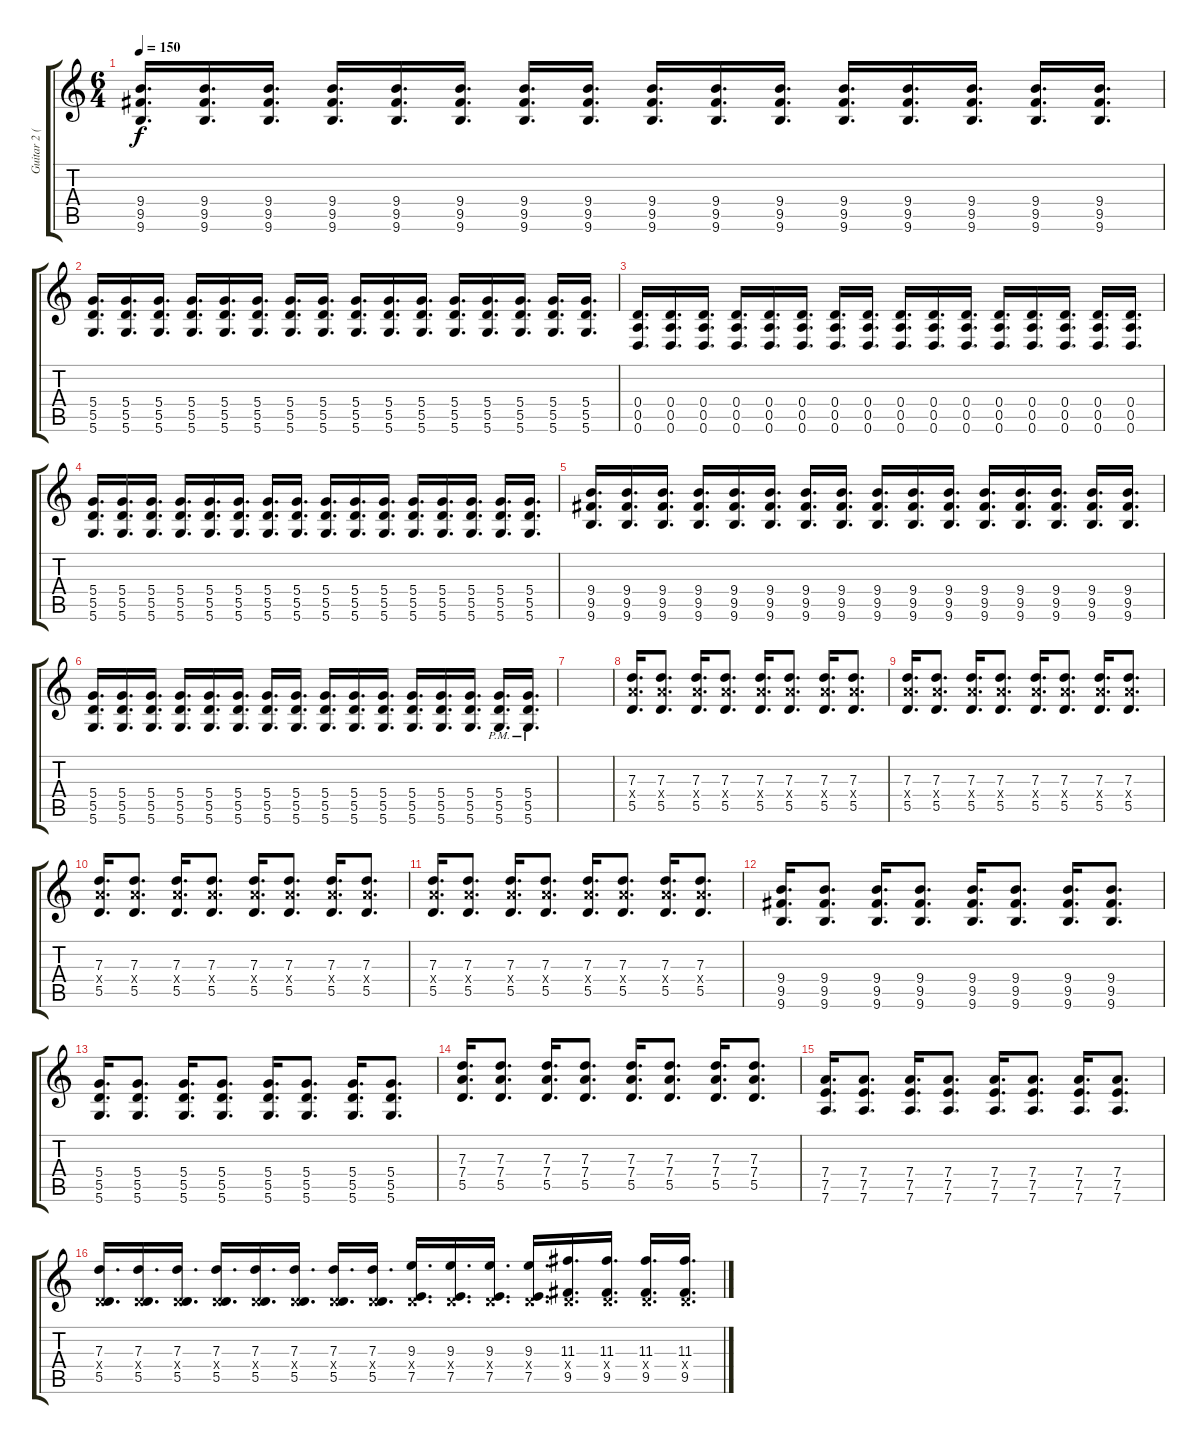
\track ("Guitar 2 (Jack)" "Guitar 2 (") {instrument distortionguitar}
\staff {score tabs}
\tuning (E4 B3 G3 D3 A2 D2) {hide}
\ts (6 4)
\tempo 150
\clef g2
\ks c
(9.4 9.5 9.6).16{d dy f} (9.4 9.5 9.6).16{d} (9.4 9.5 9.6).16{d} (9.4 9.5 9.6).16{d} (9.4 9.5 9.6).16{d} (9.4 9.5 9.6).16{d} (9.4 9.5 9.6).16{d} (9.4 9.5 9.6).16{d} (9.4 9.5 9.6).16{d} (9.4 9.5 9.6).16{d} (9.4 9.5 9.6).16{d} (9.4 9.5 9.6).16{d} (9.4 9.5 9.6).16{d} (9.4 9.5 9.6).16{d} (9.4 9.5 9.6).16{d} (9.4 9.5 9.6).16{d} |
(5.4 5.5 5.6).16{d} (5.4 5.5 5.6).16{d} (5.4 5.5 5.6).16{d} (5.4 5.5 5.6).16{d} (5.4 5.5 5.6).16{d} (5.4 5.5 5.6).16{d} (5.4 5.5 5.6).16{d} (5.4 5.5 5.6).16{d} (5.4 5.5 5.6).16{d} (5.4 5.5 5.6).16{d} (5.4 5.5 5.6).16{d} (5.4 5.5 5.6).16{d} (5.4 5.5 5.6).16{d} (5.4 5.5 5.6).16{d} (5.4 5.5 5.6).16{d} (5.4 5.5 5.6).16{d} |
(0.4 0.5 0.6).16{d} (0.4 0.5 0.6).16{d} (0.4 0.5 0.6).16{d} (0.4 0.5 0.6).16{d} (0.4 0.5 0.6).16{d} (0.4 0.5 0.6).16{d} (0.4 0.5 0.6).16{d} (0.4 0.5 0.6).16{d} (0.4 0.5 0.6).16{d} (0.4 0.5 0.6).16{d} (0.4 0.5 0.6).16{d} (0.4 0.5 0.6).16{d} (0.4 0.5 0.6).16{d} (0.4 0.5 0.6).16{d} (0.4 0.5 0.6).16{d} (0.4 0.5 0.6).16{d} |
(5.4 5.5 5.6).16{d} (5.4 5.5 5.6).16{d} (5.4 5.5 5.6).16{d} (5.4 5.5 5.6).16{d} (5.4 5.5 5.6).16{d} (5.4 5.5 5.6).16{d} (5.4 5.5 5.6).16{d} (5.4 5.5 5.6).16{d} (5.4 5.5 5.6).16{d} (5.4 5.5 5.6).16{d} (5.4 5.5 5.6).16{d} (5.4 5.5 5.6).16{d} (5.4 5.5 5.6).16{d} (5.4 5.5 5.6).16{d} (5.4 5.5 5.6).16{d} (5.4 5.5 5.6).16{d} |
(9.4 9.5 9.6).16{d} (9.4 9.5 9.6).16{d} (9.4 9.5 9.6).16{d} (9.4 9.5 9.6).16{d} (9.4 9.5 9.6).16{d} (9.4 9.5 9.6).16{d} (9.4 9.5 9.6).16{d} (9.4 9.5 9.6).16{d} (9.4 9.5 9.6).16{d} (9.4 9.5 9.6).16{d} (9.4 9.5 9.6).16{d} (9.4 9.5 9.6).16{d} (9.4 9.5 9.6).16{d} (9.4 9.5 9.6).16{d} (9.4 9.5 9.6).16{d} (9.4 9.5 9.6).16{d} |
(5.4 5.5 5.6).16{d} (5.4 5.5 5.6).16{d} (5.4 5.5 5.6).16{d} (5.4 5.5 5.6).16{d} (5.4 5.5 5.6).16{d} (5.4 5.5 5.6).16{d} (5.4 5.5 5.6).16{d} (5.4 5.5 5.6).16{d} (5.4 5.5 5.6).16{d} (5.4 5.5 5.6).16{d} (5.4 5.5 5.6).16{d} (5.4 5.5 5.6).16{d} (5.4 5.5 5.6).16{d} (5.4 5.5 5.6).16{d} (5.4 5.5 5.6{pm}).16{d} (5.4 5.5 5.6{pm}).16{d} |
|
(7.3 7.4{x} 5.5).16{d} (7.3 7.4{x} 5.5).8{d} (7.3 7.4{x} 5.5).16{d} (7.3 7.4{x} 5.5).8{d} (7.3 7.4{x} 5.5).16{d} (7.3 7.4{x} 5.5).8{d} (7.3 7.4{x} 5.5).16{d} (7.3 7.4{x} 5.5).8{d} |
(7.3 7.4{x} 5.5).16{d} (7.3 7.4{x} 5.5).8{d} (7.3 7.4{x} 5.5).16{d} (7.3 7.4{x} 5.5).8{d} (7.3 7.4{x} 5.5).16{d} (7.3 7.4{x} 5.5).8{d} (7.3 7.4{x} 5.5).16{d} (7.3 7.4{x} 5.5).8{d} |
(7.3 7.4{x} 5.5).16{d} (7.3 7.4{x} 5.5).8{d} (7.3 7.4{x} 5.5).16{d} (7.3 7.4{x} 5.5).8{d} (7.3 7.4{x} 5.5).16{d} (7.3 7.4{x} 5.5).8{d} (7.3 7.4{x} 5.5).16{d} (7.3 7.4{x} 5.5).8{d} |
(7.3 7.4{x} 5.5).16{d} (7.3 7.4{x} 5.5).8{d} (7.3 7.4{x} 5.5).16{d} (7.3 7.4{x} 5.5).8{d} (7.3 7.4{x} 5.5).16{d} (7.3 7.4{x} 5.5).8{d} (7.3 7.4{x} 5.5).16{d} (7.3 7.4{x} 5.5).8{d} |
(9.4 9.5 9.6).16{d} (9.4 9.5 9.6).8{d} (9.4 9.5 9.6).16{d} (9.4 9.5 9.6).8{d} (9.4 9.5 9.6).16{d} (9.4 9.5 9.6).8{d} (9.4 9.5 9.6).16{d} (9.4 9.5 9.6).8{d} |
(5.4 5.5 5.6).16{d} (5.4 5.5 5.6).8{d} (5.4 5.5 5.6).16{d} (5.4 5.5 5.6).8{d} (5.4 5.5 5.6).16{d} (5.4 5.5 5.6).8{d} (5.4 5.5 5.6).16{d} (5.4 5.5 5.6).8{d} |
(7.3 7.4 5.5).16{d} (7.3 7.4 5.5).8{d} (7.3 7.4 5.5).16{d} (7.3 7.4 5.5).8{d} (7.3 7.4 5.5).16{d} (7.3 7.4 5.5).8{d} (7.3 7.4 5.5).16{d} (7.3 7.4 5.5).8{d} |
(7.4 7.5 7.6).16{d} (7.4 7.5 7.6).8{d} (7.4 7.5 7.6).16{d} (7.4 7.5 7.6).8{d} (7.4 7.5 7.6).16{d} (7.4 7.5 7.6).8{d} (7.4 7.5 7.6).16{d} (7.4 7.5 7.6).8{d} |
(7.3 0.4{x} 5.5).16{d} (7.3 0.4{x} 5.5).16{d} (7.3 0.4{x} 5.5).16{d} (7.3 0.4{x} 5.5).16{d} (7.3 0.4{x} 5.5).16{d} (7.3 0.4{x} 5.5).16{d} (7.3 0.4{x} 5.5).16{d} (7.3 0.4{x} 5.5).16{d} (9.3 0.4{x} 7.5).16{d} (9.3 0.4{x} 7.5).16{d} (9.3 0.4{x} 7.5).16{d} (9.3 0.4{x} 7.5).16{d} (11.3 0.4{x} 9.5).16{d} (11.3 0.4{x} 9.5).16{d} (11.3 0.4{x} 9.5).16{d} (11.3 0.4{x} 9.5).16{d}
